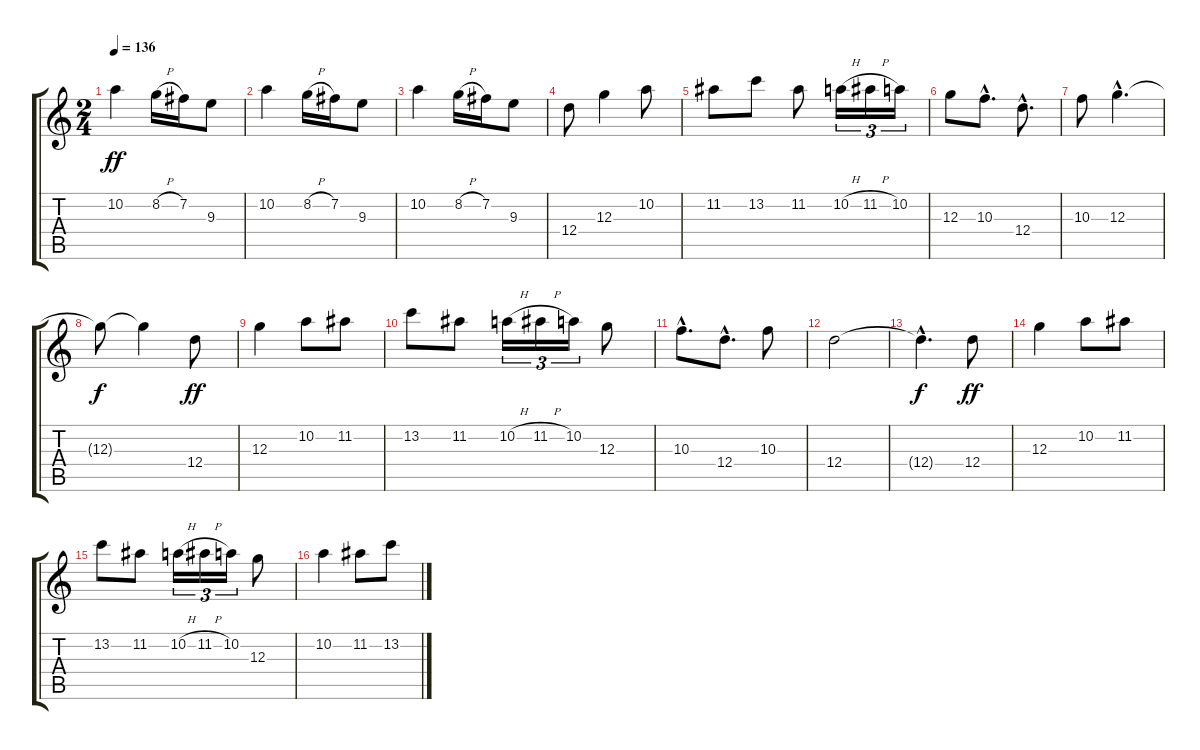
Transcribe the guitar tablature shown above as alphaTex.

\track "" {instrument distortionguitar}
\staff {score tabs}
\tuning (E4 B3 G3 D3 A2 E2) {hide}
\ts (2 4)
\tempo 136
\clef g2
\ks c
10.2.4{dy ff} 8.2{h}.16 7.2.16 9.3.8 |
10.2.4 8.2{h}.16 7.2.16 9.3.8 |
10.2.4 8.2{h}.16 7.2.16 9.3.8 |
12.4.8 12.3.4 10.2.8 |
11.2.8 13.2.8 11.2.8 10.2{h}.16{tu (3 2)} 11.2{h}.16{tu (3 2)} 10.2.16{tu (3 2)} |
12.3.8 10.3{hac}.8{d} 12.4{hac}.8{d} |
10.3.8 12.3{hac}.4{d} |
12.3{t}.8{dy f} 12.3{t}.4 12.4.8{dy ff} |
12.3.4 10.2.8 11.2.8 |
13.2.8 11.2.8 10.2{h}.16{tu (3 2)} 11.2{h}.16{tu (3 2)} 10.2.16{tu (3 2)} 12.3.8 |
10.3{hac}.8{d} 12.4{hac}.8{d} 10.3.8 |
12.4.2 |
12.4{hac t}.4{d dy f} 12.4.8{dy ff} |
12.3.4 10.2.8 11.2.8 |
13.2.8 11.2.8 10.2{h}.16{tu (3 2)} 11.2{h}.16{tu (3 2)} 10.2.16{tu (3 2)} 12.3.8 |
10.2.4 11.2.8 13.2.8
